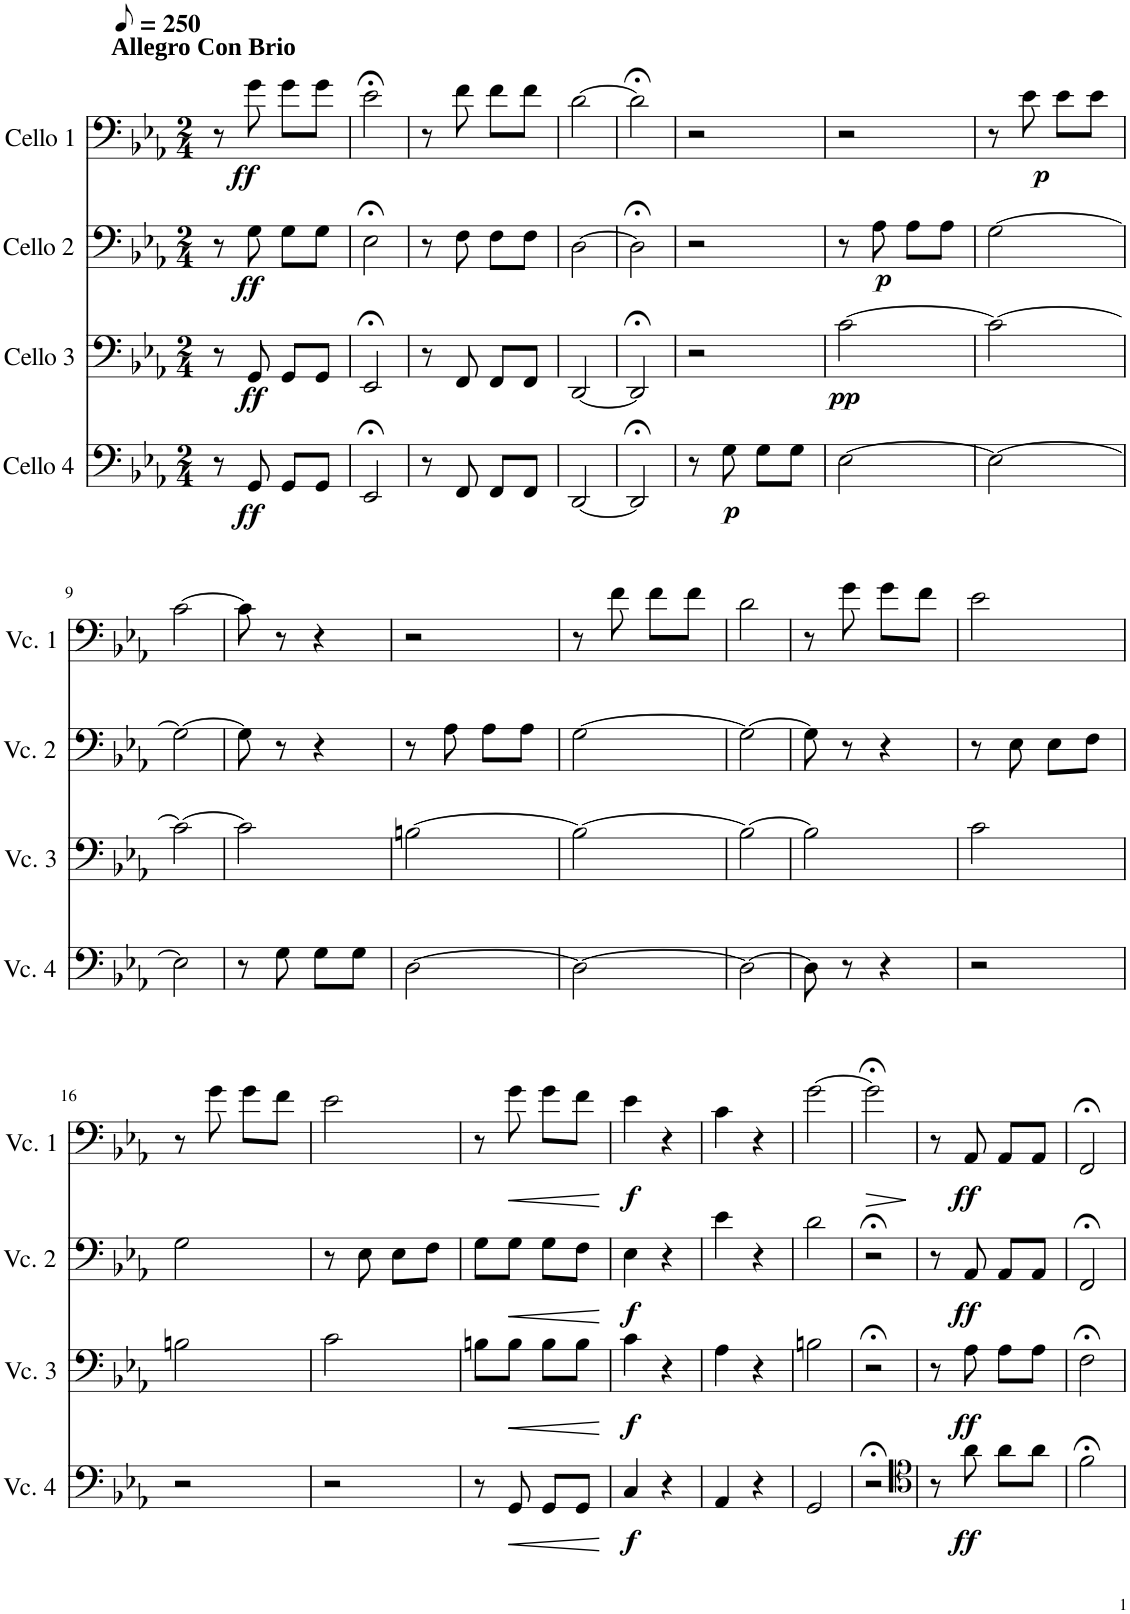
**kern	**dynam	**kern	**dynam	**kern	**dynam	**kern	**dynam
*part4	*part4	*part3	*part3	*part2	*part2	*part1	*part1
*staff4	*staff4	*staff3	*staff3	*staff2	*staff2	*staff1	*staff1
*I"Cello 4	*	*I"Cello 3	*	*I"Cello 2	*	*I"Cello 1	*
*clefF4	*	*clefF4	*	*clefF4	*	*clefF4	*
*k[b-e-a-]	*	*k[b-e-a-]	*	*k[b-e-a-]	*	*k[b-e-a-]	*
*M2/4	*	*M2/4	*	*M2/4	*	*M2/4	*
*MM125	*	*MM125	*	*MM125	*	*MM125	*
=1	=1	=1	=1	=1	=1	=1	=1
!	!	!	!	!	!	!LO:TX:a:B:t=Allegro Con Brio	!
8r	.	8r	.	8r	.	8r	.
!	!LO:DY:b	!	!LO:DY:b	!	!LO:DY:b	!	!LO:DY:b
8GG/	ff	8GG/	ff	8G\	ff	8g\	ff
8GG/L	.	8GG/L	.	8G\L	.	8g\L	.
8GG/J	.	8GG/J	.	8G\J	.	8g\J	.
=2	=2	=2	=2	=2	=2	=2	=2
2EE-;</	.	2EE-;</	.	2E-;<\	.	2e-;<\	.
=3	=3	=3	=3	=3	=3	=3	=3
8r	.	8r	.	8r	.	8r	.
8FF/	.	8FF/	.	8F\	.	8f\	.
8FF/L	.	8FF/L	.	8F\L	.	8f\L	.
8FF/J	.	8FF/J	.	8F\J	.	8f\J	.
=4	=4	=4	=4	=4	=4	=4	=4
[2DD/	.	[2DD/	.	[2D\	.	[2d\	.
=5	=5	=5	=5	=5	=5	=5	=5
2DD;</]	.	2DD;</]	.	2D;<\]	.	2d;<\]	.
=6	=6	=6	=6	=6	=6	=6	=6
8r	.	2r	.	2r	.	2r	.
!	!LO:DY:b	!	!	!	!	!	!
8G\	p	.	.	.	.	.	.
8G\L	.	.	.	.	.	.	.
8G\J	.	.	.	.	.	.	.
=7	=7	=7	=7	=7	=7	=7	=7
!	!	!	!LO:DY:b	!	!	!	!
[2E-\	.	[2c\	pp	8r	.	2r	.
!	!	!	!	!	!LO:DY:b	!	!
.	.	.	.	8A-\	p	.	.
.	.	.	.	8A-\L	.	.	.
.	.	.	.	8A-\J	.	.	.
=8	=8	=8	=8	=8	=8	=8	=8
2E-\_	.	2c\_	.	[2G\	.	8r	.
!	!	!	!	!	!	!	!LO:DY:b
.	.	.	.	.	.	8e-\	p
.	.	.	.	.	.	8e-\L	.
.	.	.	.	.	.	8e-\J	.
!!LO:LB:g=z
=9	=9	=9	=9	=9	=9	=9	=9
2E-\]	.	2c\_	.	2G\_	.	[2c\	.
=10	=10	=10	=10	=10	=10	=10	=10
8r	.	2c\]	.	8G\]	.	8c\]	.
8G\	.	.	.	8r	.	8r	.
8G\L	.	.	.	4r	.	4r	.
8G\J	.	.	.	.	.	.	.
=11	=11	=11	=11	=11	=11	=11	=11
[2D\	.	[2Bn\	.	8r	.	2r	.
.	.	.	.	8A-\	.	.	.
.	.	.	.	8A-\L	.	.	.
.	.	.	.	8A-\J	.	.	.
=12	=12	=12	=12	=12	=12	=12	=12
2D\_	.	2B\_	.	[2G\	.	8r	.
.	.	.	.	.	.	8f\	.
.	.	.	.	.	.	8f\L	.
.	.	.	.	.	.	8f\J	.
=13	=13	=13	=13	=13	=13	=13	=13
2D\_	.	2B\_	.	2G\_	.	2d\	.
=14	=14	=14	=14	=14	=14	=14	=14
8D\]	.	2B\]	.	8G\]	.	8r	.
8r	.	.	.	8r	.	8g\	.
4r	.	.	.	4r	.	8g\L	.
.	.	.	.	.	.	8f\J	.
=15	=15	=15	=15	=15	=15	=15	=15
2r	.	2c\	.	8r	.	2e-\	.
.	.	.	.	8E-\	.	.	.
.	.	.	.	8E-\L	.	.	.
.	.	.	.	8F\J	.	.	.
!!LO:LB:g=z
=16	=16	=16	=16	=16	=16	=16	=16
2r	.	2Bn\	.	2G\	.	8r	.
.	.	.	.	.	.	8g\	.
.	.	.	.	.	.	8g\L	.
.	.	.	.	.	.	8f\J	.
=17	=17	=17	=17	=17	=17	=17	=17
2r	.	2c\	.	8r	.	2e-\	.
.	.	.	.	8E-\	.	.	.
.	.	.	.	8E-\L	.	.	.
.	.	.	.	8F\J	.	.	.
=18	=18	=18	=18	=18	=18	=18	=18
8r	.	8Bn\L	.	8G\L	.	8r	.
!	!LO:HP:b	!	!LO:HP:b	!	!LO:HP:b	!	!LO:HP:b
8GG/	<	8B\J	<	8G\J	<	8g\	<
8GG/L	.	8B\L	.	8G\L	.	8g\L	.
8GG/J	.	8B\J	.	8F\J	.	8f\J	.
.	[	.	[	.	[	.	[
=19	=19	=19	=19	=19	=19	=19	=19
!	!LO:DY:b	!	!LO:DY:b	!	!LO:DY:b	!	!LO:DY:b
4C/	f	4c\	f	4E-\	f	4e-\	f
4r	.	4r	.	4r	.	4r	.
=20	=20	=20	=20	=20	=20	=20	=20
4AA-/	.	4A-\	.	4e-\	.	4c\	.
4r	.	4r	.	4r	.	4r	.
=21	=21	=21	=21	=21	=21	=21	=21
2GG/	.	2Bn\	.	2d\	.	[2g\	.
=22	=22	=22	=22	=22	=22	=22	=22
!	!	!	!	!	!	!	!LO:HP:b
2r;<	.	2r;<	.	2r;<	.	2g;<\]	>
.	.	.	.	.	.	.	]
=23	=23	=23	=23	=23	=23	=23	=23
*clefC4	*	*	*	*	*	*	*
8r	.	8r	.	8r	.	8r	.
!	!LO:DY:b	!	!LO:DY:b	!	!LO:DY:b	!	!LO:DY:b
8a-\	ff	8A-\	ff	8AA-/	ff	8AA-/	ff
8a-\L	.	8A-\L	.	8AA-/L	.	8AA-/L	.
8a-\J	.	8A-\J	.	8AA-/J	.	8AA-/J	.
=24	=24	=24	=24	=24	=24	=24	=24
2f;<\	.	2F;<\	.	2FF;</	.	2FF;</	.
=	=	=	=	=	=	=	=
*-	*-	*-	*-	*-	*-	*-	*-
